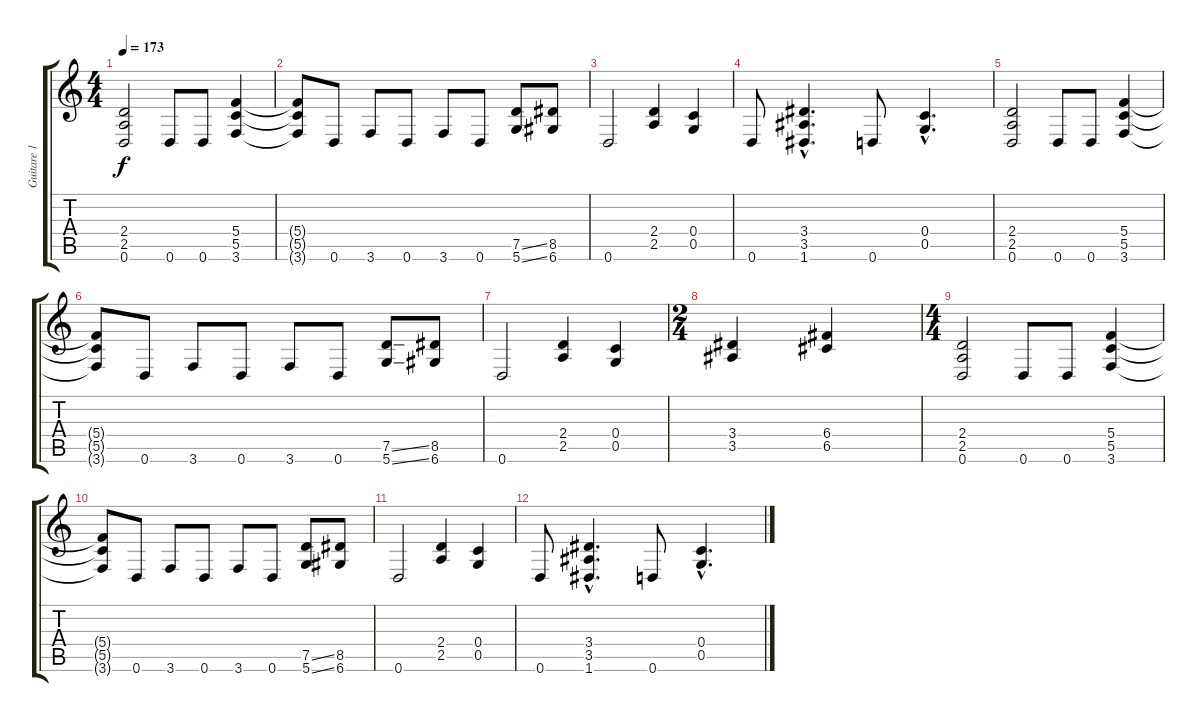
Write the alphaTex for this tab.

\track ("Guitare 1" "Guitare 1") {instrument distortionguitar}
\staff {score tabs}
\tuning (D4 A3 F3 C3 G2 D2) {hide}
\ts (4 4)
\tempo 173
\clef g2
\ks c
(2.4 2.5 0.6).2{dy f} 0.6.8 0.6.8 (5.4 5.5 3.6).4 |
(5.4{t} 5.5{t} 3.6{t}).8 0.6.8 3.6.8 0.6.8 3.6.8 0.6.8 (7.5{ss} 5.6{ss}).8 (8.5 6.6).8 |
0.6.2 (2.4 2.5).4 (0.4 0.5).4 |
0.6.8 (3.4{hac} 3.5{hac} 1.6{hac}).4{d} 0.6.8 (0.4{hac} 0.5{hac}).4{d} |
(2.4 2.5 0.6).2 0.6.8 0.6.8 (5.4 5.5 3.6).4 |
(5.4{t} 5.5{t} 3.6{t}).8 0.6.8 3.6.8 0.6.8 3.6.8 0.6.8 (7.5{ss} 5.6{ss}).8 (8.5 6.6).8 |
0.6.2 (2.4 2.5).4 (0.4 0.5).4 |
\ts (2 4)
(3.4 3.5).4 (6.4 6.5).4 |
\ts (4 4)
(2.4 2.5 0.6).2 0.6.8 0.6.8 (5.4 5.5 3.6).4 |
(5.4{t} 5.5{t} 3.6{t}).8 0.6.8 3.6.8 0.6.8 3.6.8 0.6.8 (7.5{ss} 5.6{ss}).8 (8.5 6.6).8 |
0.6.2 (2.4 2.5).4 (0.4 0.5).4 |
0.6.8 (3.4{hac} 3.5{hac} 1.6{hac}).4{d} 0.6.8 (0.4{hac} 0.5{hac}).4{d}
